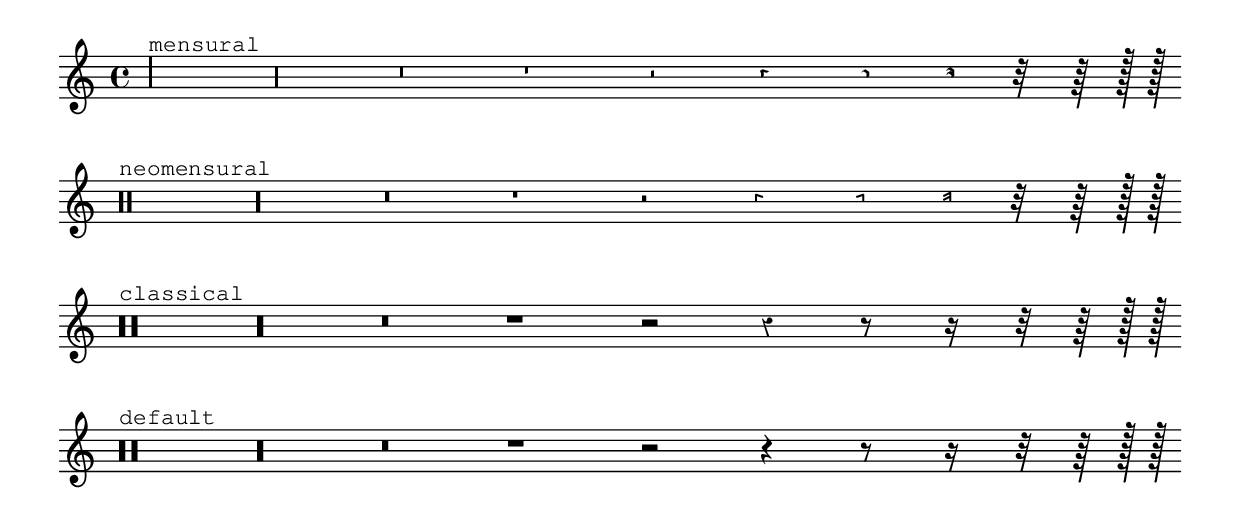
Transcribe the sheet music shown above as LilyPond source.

%% Do not edit this file; it is auto-generated from LSR http://lsr.dsi.unimi.it
%% This file is in the public domain.
\version "2.11.35"

\header {
  lsrtags = "rhythms, ancient-notation, tweaks-and-overrides"
 texidoc = "
Rests may be used in various styles.



" }
% begin verbatim
\layout {
    indent = 0.0
    raggedright = ##t
}

\context Staff \relative c {
    \set Score.timing = ##f
    \override Staff.Rest  #'style = #'mensural
    r\maxima^\markup \typewriter { mensural }
    r\longa r\breve r1 r2 r4 r8 r16 r32 r64 r128 r128
    \bar "" 

    \override Staff.Rest  #'style = #'neomensural
    r\maxima^\markup \typewriter { neomensural }
    r\longa r\breve r1 r2 r4 r8 r16 r32 r64 r128 r128
    \bar "" 

    \override Staff.Rest  #'style = #'classical
    r\maxima^\markup \typewriter { classical }
    r\longa r\breve r1 r2 r4 r8 r16 r32 r64 r128 r128
    \bar ""
    
    \override Staff.Rest  #'style = #'default
    r\maxima^\markup \typewriter { default }
    r\longa r\breve r1 r2 r4 r8 r16 r32 r64 r128 r128
    
}


